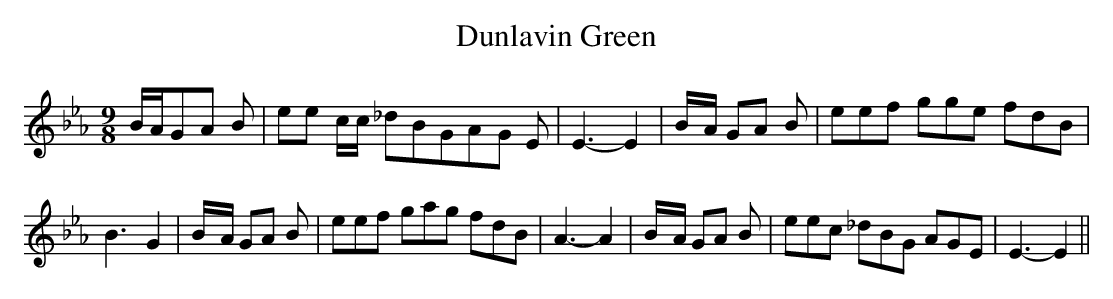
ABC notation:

X:1
T:Dunlavin Green
M:9/8
L:1/8
K:Eb
 B/2A/2G-A B| ee c/2c/2 _dBGA-G E| E3- E2|B/2-A/2 GA B| eef gge fdB|\
 B3- G2|B/2-A/2 GA B| eef gag fdB| A3- A2|B/2-A/2 GA B| eec _dBG AGE|\
 E3- E2||
